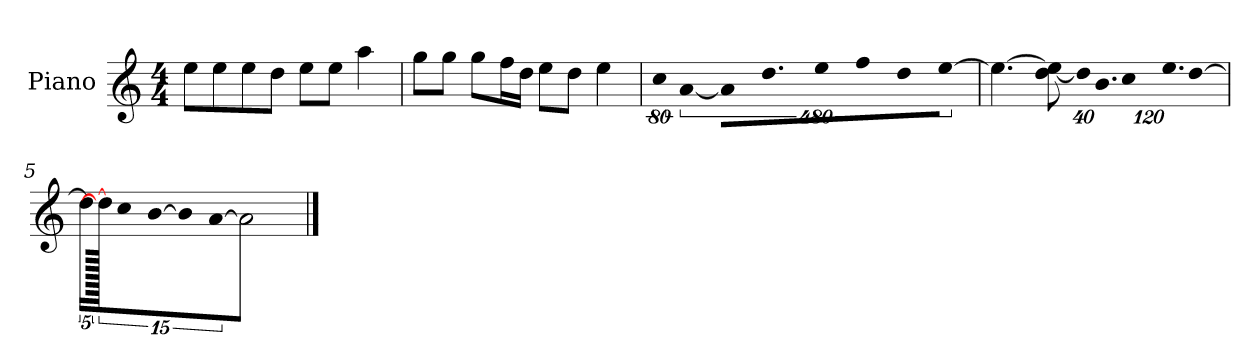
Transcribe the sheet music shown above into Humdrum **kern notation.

**kern
*part1
*staff1
*I"Piano
*I'P-no
*clefG2
*k[]
*M4/4
*MM90
=1
8ee\L
8ee\
8ee\
8dd\J
8ee\L
8ee\J
4aa\
=2
8gg\L
8gg\J
8gg\L
16ff\L
16dd\JJ
8ee\L
8dd\J
4ee\
=3
!LO:N:vis=8
640%71cc\
!LO:N:vis=4
[1920%427a/
!LO:N:vis=16
1920%107a\KL]
9.dd\
!LO:N:vis=8
640%71ee\
!LO:N:vis=8
640%71ff\
!LO:N:vis=8
640%71dd\
!LO:N:vis=8
[640%71ee\J
=4
4.ee\_
[8dd\ 8ee\]
*Xbrackettup
!LO:N:vis=32
640%23dd\KLL]
!LO:N:vis=16.
960%103b\J
!LO:N:vis=8
960%137cc\
!LO:N:vis=16.
960%103ee\L
[384%41dd\J
!!LO:LB:g=z
=5
*brackettup
20dd\KL]
1920dd\_
10cc\
[20b\Jk
5b\]
[10a/
2a/]
==
*-
